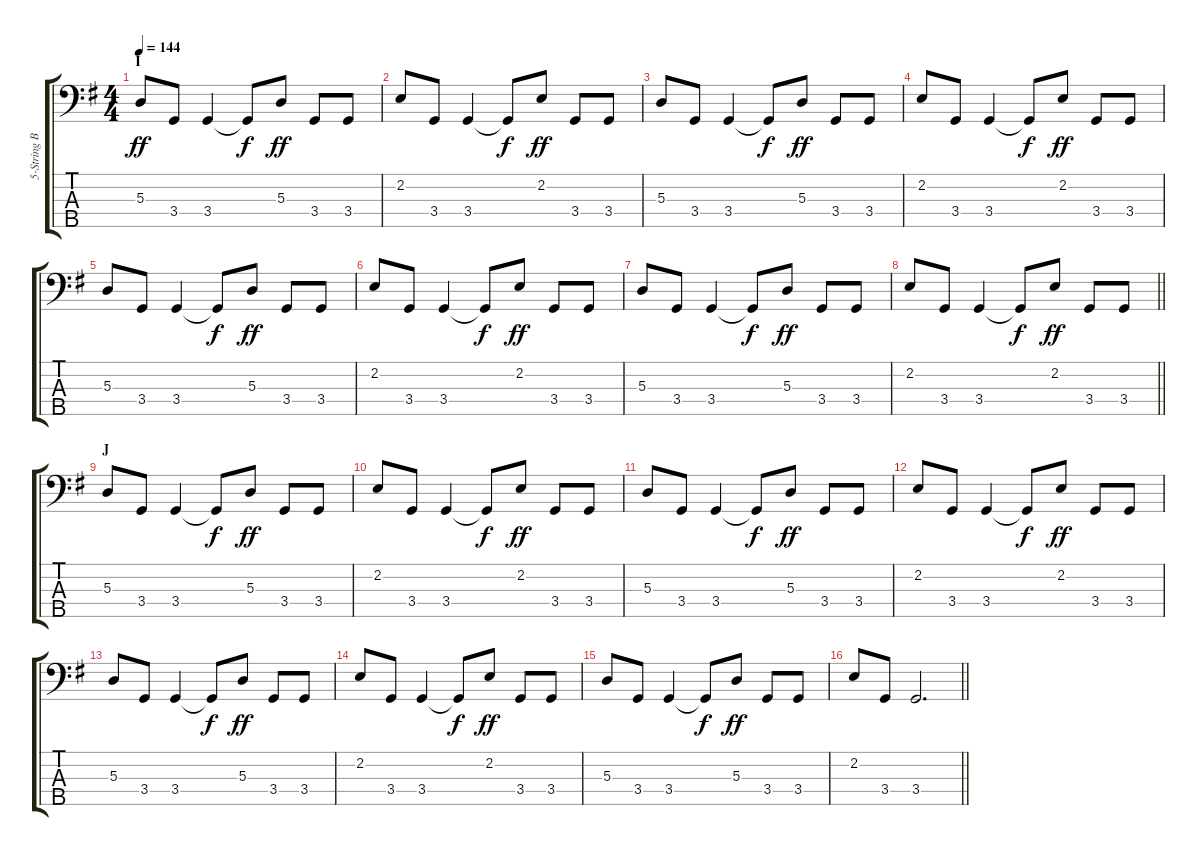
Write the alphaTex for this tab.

\track ("5-String Bass" "5-String B") {instrument electricbassfinger}
\staff {score tabs}
\tuning (G2 D2 A1 E1 B0) {hide}
\ts (4 4)
\section ("" "I")
\tempo 144
\clef f4
\ks g
5.3.8{dy ff} 3.4.8 3.4.4 3.4{t}.8{dy f} 5.3.8{dy ff} 3.4.8 3.4.8 |
2.2.8 3.4.8 3.4.4 3.4{t}.8{dy f} 2.2.8{dy ff} 3.4.8 3.4.8 |
5.3.8 3.4.8 3.4.4 3.4{t}.8{dy f} 5.3.8{dy ff} 3.4.8 3.4.8 |
2.2.8 3.4.8 3.4.4 3.4{t}.8{dy f} 2.2.8{dy ff} 3.4.8 3.4.8 |
5.3.8 3.4.8 3.4.4 3.4{t}.8{dy f} 5.3.8{dy ff} 3.4.8 3.4.8 |
2.2.8 3.4.8 3.4.4 3.4{t}.8{dy f} 2.2.8{dy ff} 3.4.8 3.4.8 |
5.3.8 3.4.8 3.4.4 3.4{t}.8{dy f} 5.3.8{dy ff} 3.4.8 3.4.8 |
\barLineRight lightlight
2.2.8 3.4.8 3.4.4 3.4{t}.8{dy f} 2.2.8{dy ff} 3.4.8 3.4.8 |
\section ("" "J")
5.3.8 3.4.8 3.4.4 3.4{t}.8{dy f} 5.3.8{dy ff} 3.4.8 3.4.8 |
2.2.8 3.4.8 3.4.4 3.4{t}.8{dy f} 2.2.8{dy ff} 3.4.8 3.4.8 |
5.3.8 3.4.8 3.4.4 3.4{t}.8{dy f} 5.3.8{dy ff} 3.4.8 3.4.8 |
2.2.8 3.4.8 3.4.4 3.4{t}.8{dy f} 2.2.8{dy ff} 3.4.8 3.4.8 |
5.3.8 3.4.8 3.4.4 3.4{t}.8{dy f} 5.3.8{dy ff} 3.4.8 3.4.8 |
2.2.8 3.4.8 3.4.4 3.4{t}.8{dy f} 2.2.8{dy ff} 3.4.8 3.4.8 |
5.3.8 3.4.8 3.4.4 3.4{t}.8{dy f} 5.3.8{dy ff} 3.4.8 3.4.8 |
\barLineRight lightlight
2.2.8 3.4.8 3.4.2{d}
